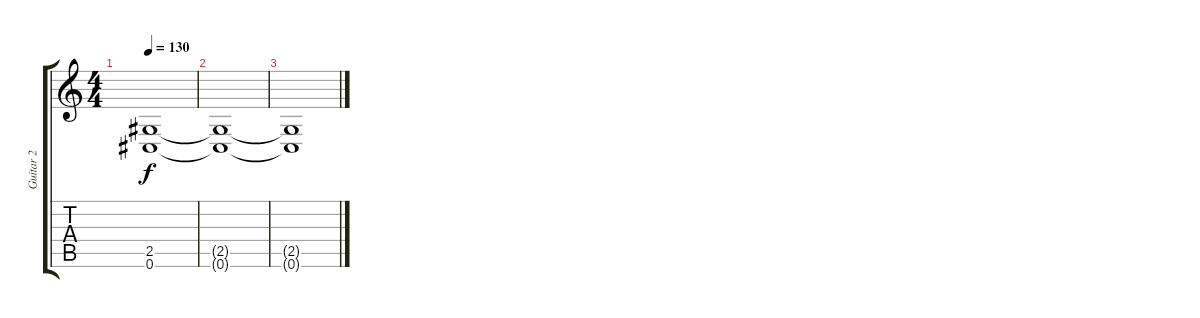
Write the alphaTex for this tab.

\track ("Guitar 2" "Guitar 2") {instrument overdrivenguitar}
\staff {score tabs}
\tuning (Db4 Ab3 E3 B2 Gb2 Db2) {hide}
\ts (4 4)
\tempo 130
\clef g2
\ks c
(2.5{t} 0.6{t}).1{dy f} |
(2.5{t} 0.6{t}).1 |
(2.5{t} 0.6{t}).1
